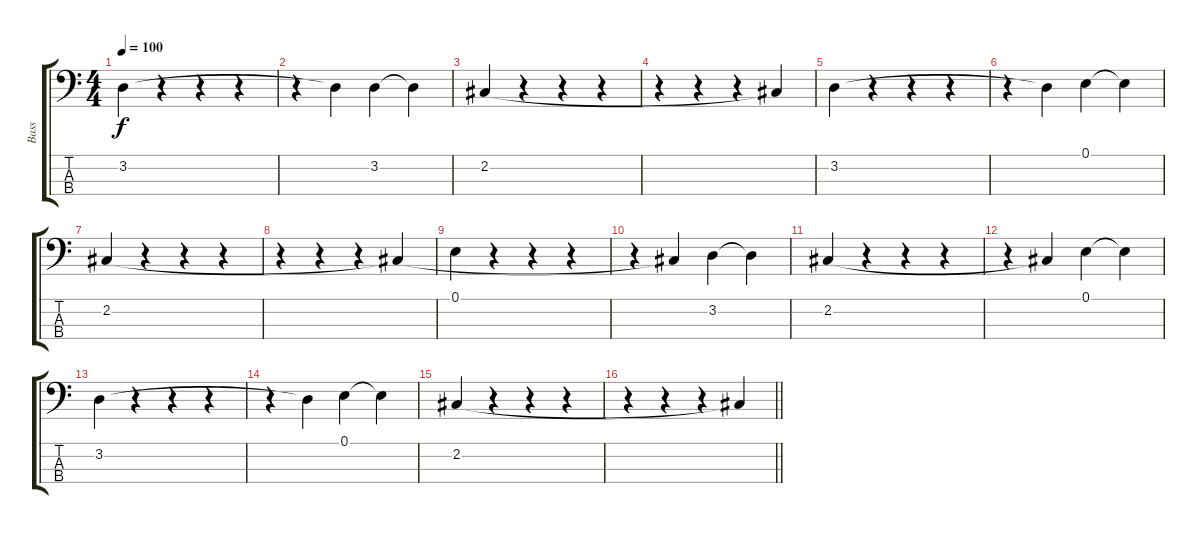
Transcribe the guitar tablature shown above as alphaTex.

\track ("Bass" "Bass") {instrument electricbasspick}
\staff {score tabs}
\tuning (E2 B1 Gb1 B0) {hide}
\ts (4 4)
\tempo 100
\clef f4
\ks c
3.2.4{dy f} r.4 r.4 r.4 |
r.4 3.2{t}.4 3.2.4 3.2{t}.4 |
2.2.4 r.4 r.4 r.4 |
r.4 r.4 r.4 2.2{t}.4 |
3.2.4 r.4 r.4 r.4 |
r.4 3.2{t}.4 0.1.4 0.1{t}.4 |
2.2.4 r.4 r.4 r.4 |
r.4 r.4 r.4 2.2{t}.4 |
0.1.4 r.4 r.4 r.4 |
r.4 2.2{t}.4 3.2.4 3.2{t}.4 |
2.2.4 r.4 r.4 r.4 |
r.4 2.2{t}.4 0.1.4 0.1{t}.4 |
3.2.4 r.4 r.4 r.4 |
r.4 3.2{t}.4 0.1.4 0.1{t}.4 |
2.2.4 r.4 r.4 r.4 |
\barLineRight lightlight
r.4 r.4 r.4 2.2{t}.4
